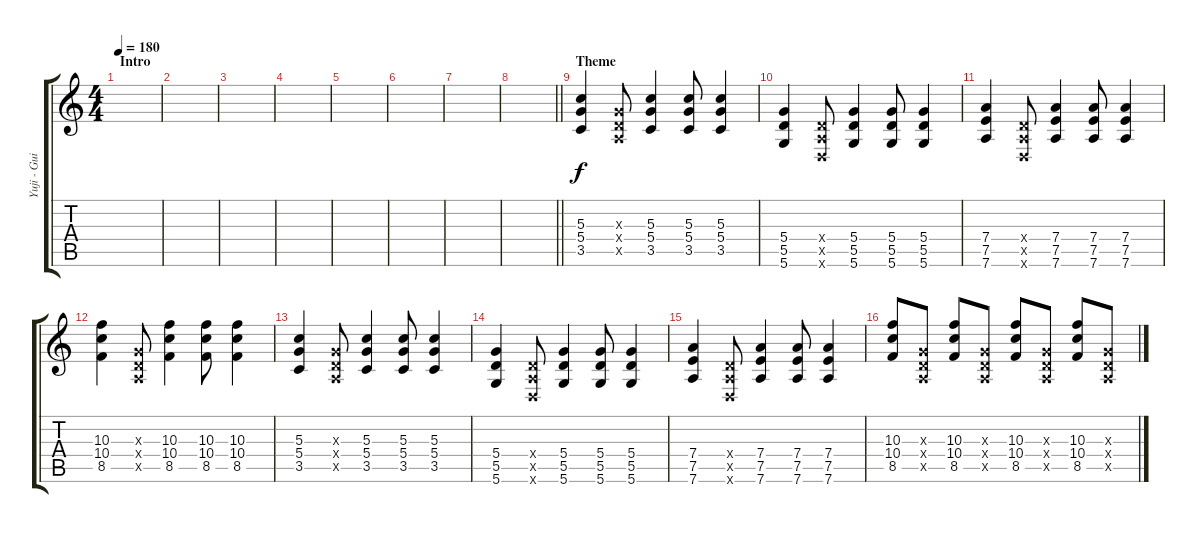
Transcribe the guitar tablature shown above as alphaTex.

\track ("Yuji - Guitare 2" "Yuji - Gui") {instrument overdrivenguitar}
\staff {score tabs}
\tuning (E4 B3 G3 D3 A2 D2) {hide}
\ts (4 4)
\section ("" "Intro")
\tempo 180
\clef g2
\ks c
|
|
|
|
|
|
|
\barLineRight lightlight
|
\section ("" "Theme")
(5.3 5.4 3.5).4 (0.3{x} 0.4{x} 0.5{x}).8 (5.3 5.4 3.5).4 (5.3 5.4 3.5).8 (5.3 5.4 3.5).4 |
(5.4 5.5 5.6).4 (0.4{x} 0.5{x} 0.6{x}).8 (5.4 5.5 5.6).4 (5.4 5.5 5.6).8 (5.4 5.5 5.6).4 |
(7.4 7.5 7.6).4 (0.4{x} 0.5{x} 0.6{x}).8 (7.4 7.5 7.6).4 (7.4 7.5 7.6).8 (7.4 7.5 7.6).4 |
(10.3 10.4 8.5).4 (0.3{x} 0.4{x} 0.5{x}).8 (10.3 10.4 8.5).4 (10.3 10.4 8.5).8 (10.3 10.4 8.5).4 |
(5.3 5.4 3.5).4 (0.3{x} 0.4{x} 0.5{x}).8 (5.3 5.4 3.5).4 (5.3 5.4 3.5).8 (5.3 5.4 3.5).4 |
(5.4 5.5 5.6).4 (0.4{x} 0.5{x} 0.6{x}).8 (5.4 5.5 5.6).4 (5.4 5.5 5.6).8 (5.4 5.5 5.6).4 |
(7.4 7.5 7.6).4 (0.4{x} 0.5{x} 0.6{x}).8 (7.4 7.5 7.6).4 (7.4 7.5 7.6).8 (7.4 7.5 7.6).4 |
(10.3 10.4 8.5).8 (0.3{x} 0.4{x} 0.5{x}).8 (10.3 10.4 8.5).8 (0.3{x} 0.4{x} 0.5{x}).8 (10.3 10.4 8.5).8 (0.3{x} 0.4{x} 0.5{x}).8 (10.3 10.4 8.5).8 (0.3{x} 0.4{x} 0.5{x}).8
